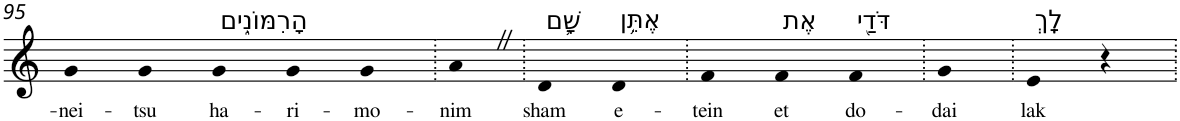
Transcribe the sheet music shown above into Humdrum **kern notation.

**kern	**text
*part1	*part1
*staff1	*staff1
*I"Piano	*
*I'Pno	*
!!LO:PB:g=z
*clefG2	*
*k[]	*
=95	=95
!	!LO:LY:b
4g	-nei-
!	!LO:LY:b
4g	-tsu
!LO:TX:a:t=הָרִמּוֹנִ֑ים	!
!	!LO:LY:b
4g	ha-
!	!LO:LY:b
4g	-ri-
!	!LO:LY:b
4g	-mo-
=96.	=96.
!	!LO:LY:b
4aZ	-nim
=97.	=97.
!LO:TX:a:t=שָׁ֛ם	!
!	!LO:LY:b
4d	sham
!LO:TX:a:t=אֶתֵּ֥ן	!
!	!LO:LY:b
4d	e-
=98.	=98.
!	!LO:LY:b
4f	-tein
!LO:TX:a:t=אֶת	!
!	!LO:LY:b
4f	et
!LO:TX:a:t=דֹּדַ֖י	!
!	!LO:LY:b
4f	do-
=99.	=99.
!	!LO:LY:b
4g	-dai
=100.	=100.
!LO:TX:a:t=לָֽךְ	!
!	!LO:LY:b
4e	lak
4r	.
=.	=.
*-	*-
